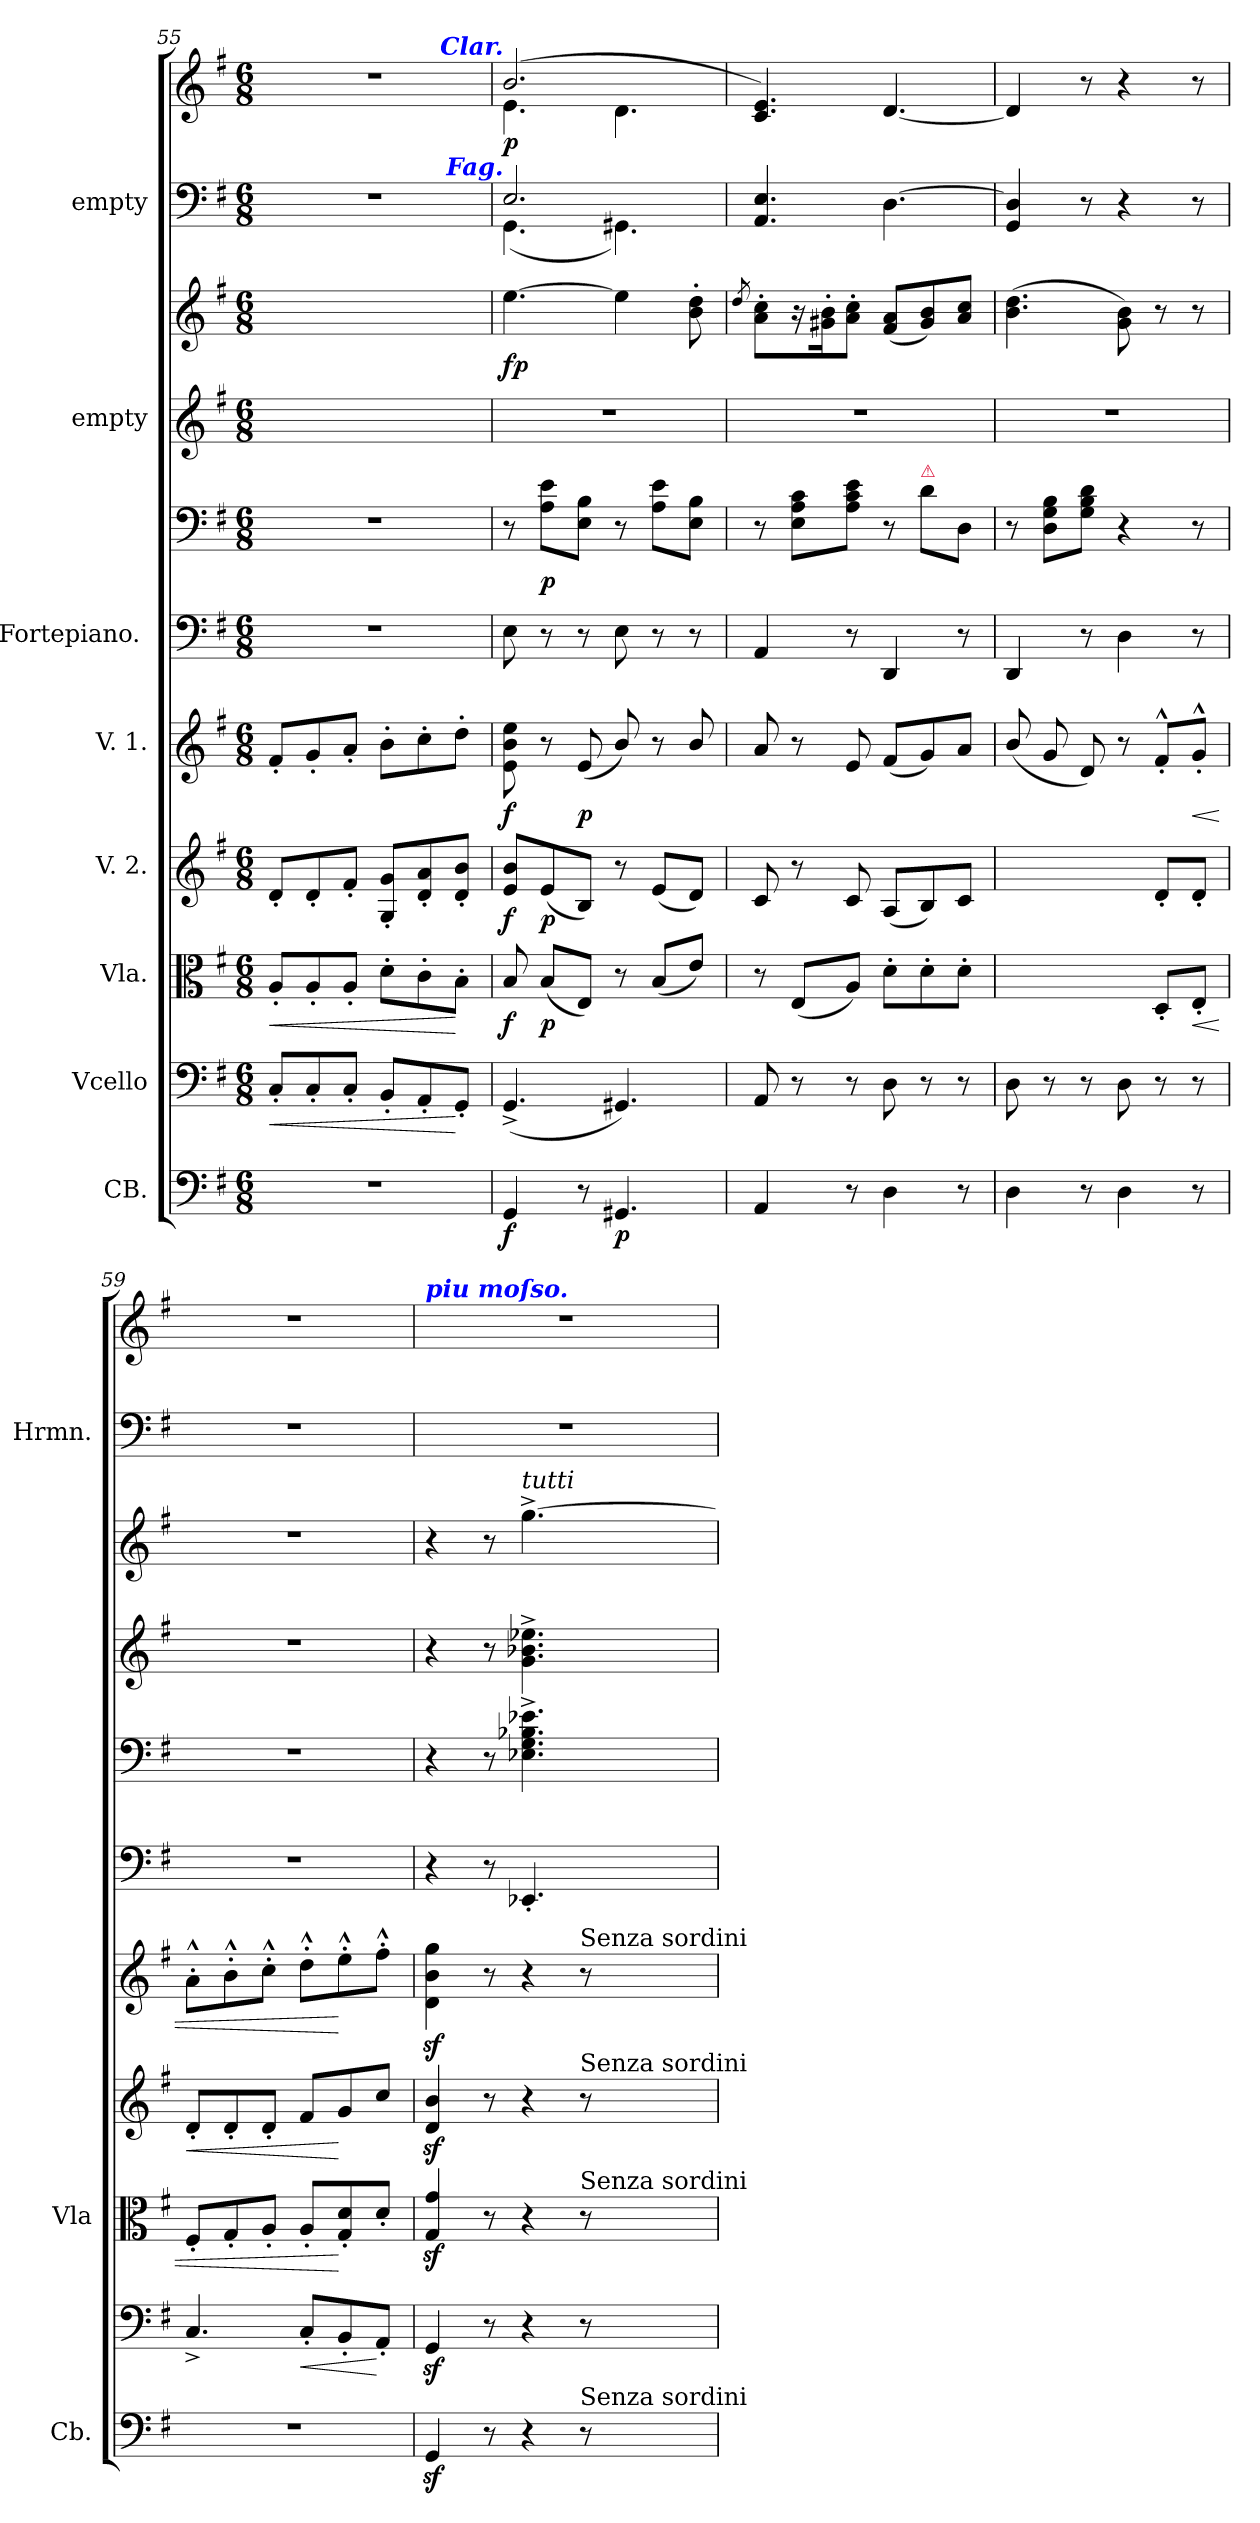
**kern	**dynam	**kern	**dynam	**kern	**dynam	**kern	**dynam	**kern	**dynam	**kern	**kern	**dynam	**kern	**kern	**dynam	**kern	**kern	**dynam
*part8	*part8	*part7	*part7	*part6	*part6	*part5	*part5	*part4	*part4	*part3	*part3	*part3	*part2	*part2	*part2	*part1	*part1	*part1
*staff11	*staff11	*staff10	*staff10	*staff9	*staff9	*staff8	*staff8	*staff7	*staff7	*staff6	*staff5	*staff5/6	*staff4	*staff3	*staff3/4	*staff2	*staff1	*staff1/2
*I"CB.	*	*I"Vcello	*	*I"Vla.	*	*I"V. 2.	*	*I"V. 1.	*	*I"Fortepiano. [2]	*	*	*I"empty	*	*	*I"empty	*	*
*I'Cb.	*	*	*	*I'Vla	*	*	*	*	*	*	*	*	*	*	*	*I'Hrmn.	*	*
*clefF4	*	*clefF4	*	*clefC3	*	*clefG2	*	*clefG2	*	*clefF4	*clefF4	*	*clefG2	*clefG2	*	*clefF4	*clefG2	*
*k[f#]	*	*k[f#]	*	*k[f#]	*	*k[f#]	*	*k[f#]	*	*k[f#]	*k[f#]	*	*k[f#]	*k[f#]	*	*k[f#]	*k[f#]	*
*G:	*	*G:	*	*G:	*	*G:	*	*G:	*	*G:	*G:	*	*G:	*G:	*	*G:	*G:	*
*M6/8	*	*M6/8	*	*M6/8	*	*M6/8	*	*M6/8	*	*M6/8	*M6/8	*	*M6/8	*M6/8	*	*M6/8	*M6/8	*
=55	=55	=55	=55	=55	=55	=55	=55	=55	=55	=55	=55	=55	=55	=55	=55	=55	=55	=55
!	!	!	!LO:HP:b	!	!LO:HP:b	!	!	!	!	!	!	!	!	!	!	!	!	!
2.r	.	8C'/L	<	8A'/L	<	8d'/L	.	8f#'/L	.	2.r	2.r	.	2.ryy	2.ryy	.	2.r	2.r	.
.	.	8C'/	.	8A'/	.	8d'/	.	8g'/	.	.	.	.	.	.	.	.	.	.
.	.	8C'/J	.	8A'/J	.	8f#'/J	.	8a'/J	.	.	.	.	.	.	.	.	.	.
.	.	8BB'/L	.	8d'\L	.	8G'/ 8g'/L	.	8b'\L	.	.	.	.	.	.	.	.	.	.
.	.	8AA'/	.	8c'\	.	8d'/ 8a'/	.	8cc'\	.	.	.	.	.	.	.	.	.	.
.	.	8GG'/J	[	8B'\J	[	8d'/ 8b'/J	.	8dd'\J	.	.	.	.	.	.	.	.	.	.
=56	=56	=56	=56	=56	=56	=56	=56	=56	=56	=56	=56	=56	=56	=56	=56	=56	=56	=56
*	*	*	*	*	*	*	*	*	*	*	*	*	*	*	*	*^	*^	*
!	!	!	!	!	!	!	!	!	!	!	!	!	!	!	!	!	!	!LO:TX:a:Bi:rj:color=blue:t=Clar.	!	!
!	!	!	!	!	!	!	!	!	!	!	!	!	!	!	!	!LO:TX:a:Bi:rj:color=blue:t=Fag.	!	!	!	!
4GG/	f	(4.GG^/	.	8B/	f	8e/ 8b/L	f	8e\ 8b\ 8ee\	f	8E\	8r	.	2.r	[4.ee\	fp	2.E/	(<4.GG\	(>2.b/	4.e\	p
.	.	.	.	(8B/L	p	(8e/	p	8r	.	8r	8A\ 8e\L	p	.	.	.	.	.	.	.	.
8r	.	.	.	8E/J)	.	8B/J)	.	(8e/	p	8r	8E\ 8B\J	.	.	.	.	.	.	.	.	.
4.GG#X/	p	4.GG#X/)	.	8r	.	8r	.	8b/)	.	8E\	8r	.	.	4ee\]	.	.	4.GG#X\)	.	4.d\	.
.	.	.	.	(8B/L	.	(8e/L	.	8r	.	8r	8A\ 8e\L	.	.	.	.	.	.	.	.	.
.	.	.	.	8e/J)	.	8d/J)	.	8b/	.	8r	8E\ 8B\J	.	.	8b'\ 8dd'\	.	.	.	.	.	.
*	*	*	*	*	*	*	*	*	*	*	*	*	*	*	*	*v	*v	*	*	*
*	*	*	*	*	*	*	*	*	*	*	*	*	*	*	*	*	*v	*v	*
=57	=57	=57	=57	=57	=57	=57	=57	=57	=57	=57	=57	=57	=57	=57	=57	=57	=57	=57
.	.	.	.	.	.	.	.	.	.	.	.	.	.	8qdd/	.	.	.	.
4AA/	.	8AA/	.	8r	.	8c/	.	8a/	.	4AA/	8r	.	2.r	8a'\ 8cc'\L	.	4.AA/ 4.E/	4.c/ 4.e/)	.
.	.	8r	.	(8E/L	.	8r	.	8r	.	.	8E\ 8A\ 8c\L	.	.	16r	.	.	.	.
.	.	.	.	.	.	.	.	.	.	.	.	.	.	16g#X'\ 16b'\K	.	.	.	.
8r	.	8r	.	8A/J)	.	8c/	.	8e/	.	8r	8A\ 8c\ 8e\J	.	.	8a'\ 8cc'\J	.	.	.	.
4D\	.	8D\	.	8d'\L	.	(8A/L	.	(8f#/L	.	4DD/	8r	.	.	(8f#/ 8a/L	.	[4.D\	[4.d/	.
!	!	!	!	!	!	!	!	!	!	!	!LO:TX:a:color=crimson:t=⚠	!	!	!	!	!	!	!
.	.	8r	.	8d'\	.	8B/)	.	8g/)	.	.	8d\L	.	.	8g#/ 8b/)	.	.	.	.
8r	.	8r	.	8d'\J	.	8c/J	.	8a/J	.	8r	8D\J	.	.	8a/ 8cc/J	.	.	.	.
=58	=58	=58	=58	=58	=58	=58	=58	=58	=58	=58	=58	=58	=58	=58	=58	=58	=58	=58
4D\	.	8D\	.	2ryy	.	2ryy	.	(8b/	.	4DD/	8r	.	2.r	(4.b\ 4.dd\	.	4GG/ 4D]/	4d/]	.
.	.	8r	.	.	.	.	.	8g/	.	.	8D\ 8G\ 8B\L	.	.	.	.	.	.	.
8r	.	8r	.	.	.	.	.	8d/)	.	8r	8G\ 8B\ 8d\J	.	.	.	.	8r	8r	.
4D\	.	8D\	.	.	.	.	.	8r	.	4D\	4r	.	.	8g\ 8b\)	.	4r	4r	.
.	.	8r	.	8D'/L	.	8d'/L	.	8f#'^^/L	.	.	.	.	.	8r	.	.	.	.
!	!	!	!	!	!LO:HP:b	!	!	!	!LO:HP:b	!	!	!	!	!	!	!	!	!
8r	.	8r	.	8E'/J	<	8d'/J	.	8g'^^/J	<	8r	8r	.	.	8r	.	8r	8r	.
=59	=59	=59	=59	=59	=59	=59	=59	=59	=59	=59	=59	=59	=59	=59	=59	=59	=59	=59
!	!	!	!	!	!	!	!LO:HP:b	!	!	!	!	!	!	!	!	!	!	!
2.r	.	4.C^/	.	8F#'/L	.	8d'/L	<	8a'^^\L	.	2.r	2.r	.	2.r	2.r	.	2.r	2.r	.
.	.	.	.	8G'/	.	8d'/	.	8b'^^\	.	.	.	.	.	.	.	.	.	.
.	.	.	.	8A'/J	.	8d'/J	.	8cc'^^\J	.	.	.	.	.	.	.	.	.	.
!	!	!	!LO:HP:b	!	!	!	!	!	!	!	!	!	!	!	!	!	!	!
.	.	8C'/L	<	8A'/L	.	8f#/L	.	8dd'^^\L	.	.	.	.	.	.	.	.	.	.
.	.	8BB'/	.	8G'/ 8d'/	[	8g/	[	8ee'^^\	[	.	.	.	.	.	.	.	.	.
.	.	8AA'/J	[	8d'/J	.	8cc/J	.	8ff#'^^\J	.	.	.	.	.	.	.	.	.	.
=60	=60	=60	=60	=60	=60	=60	=60	=60	=60	=60	=60	=60	=60	=60	=60	=60	=60	=60
!	!	!	!	!	!	!	!	!	!	!	!	!	!	!	!	!	!LO:TX:a:Bi:color=blue:t=piu moſso.	!
4GGz/	.	4GGz/	.	4Gz/ 4gz/	.	4dz/ 4bz/	.	4dz\ 4bz\ 4ggz\	.	4r	4r	.	4r	4r	.	2.r	2.r	.
8r	.	8r	.	8r	.	8r	.	8r	.	8r	8r	.	8r	8r	.	.	.	.
!	!	!	!	!	!	!	!	!	!	!	!	!	!	!LO:TX:a:i:t=tutti	!	!	!	!
4r	.	4r	.	4r	.	4r	.	4r	.	4.EE-X'/	4.E-X^\ 4.G^\ 4.B-X^\ 4.e-X^\	.	4.g^\ 4.b-X^\ 4.ee-X^\	[4.gg^\	.	.	.	.
!	!	!	!	!	!	!	!	!LO:TX:a:t=Senza sordini	!	!	!	!	!	!	!	!	!	!
!	!	!	!	!	!	!LO:TX:a:t=Senza sordini	!	!	!	!	!	!	!	!	!	!	!	!
!	!	!	!	!LO:TX:a:t=Senza sordini	!	!	!	!	!	!	!	!	!	!	!	!	!	!
!LO:TX:a:t=Senza sordini	!	!	!	!	!	!	!	!	!	!	!	!	!	!	!	!	!	!
8r	.	8r	.	8r	.	8r	.	8r	.	.	.	.	.	.	.	.	.	.
=	=	=	=	=	=	=	=	=	=	=	=	=	=	=	=	=	=	=
*-	*-	*-	*-	*-	*-	*-	*-	*-	*-	*-	*-	*-	*-	*-	*-	*-	*-	*-
